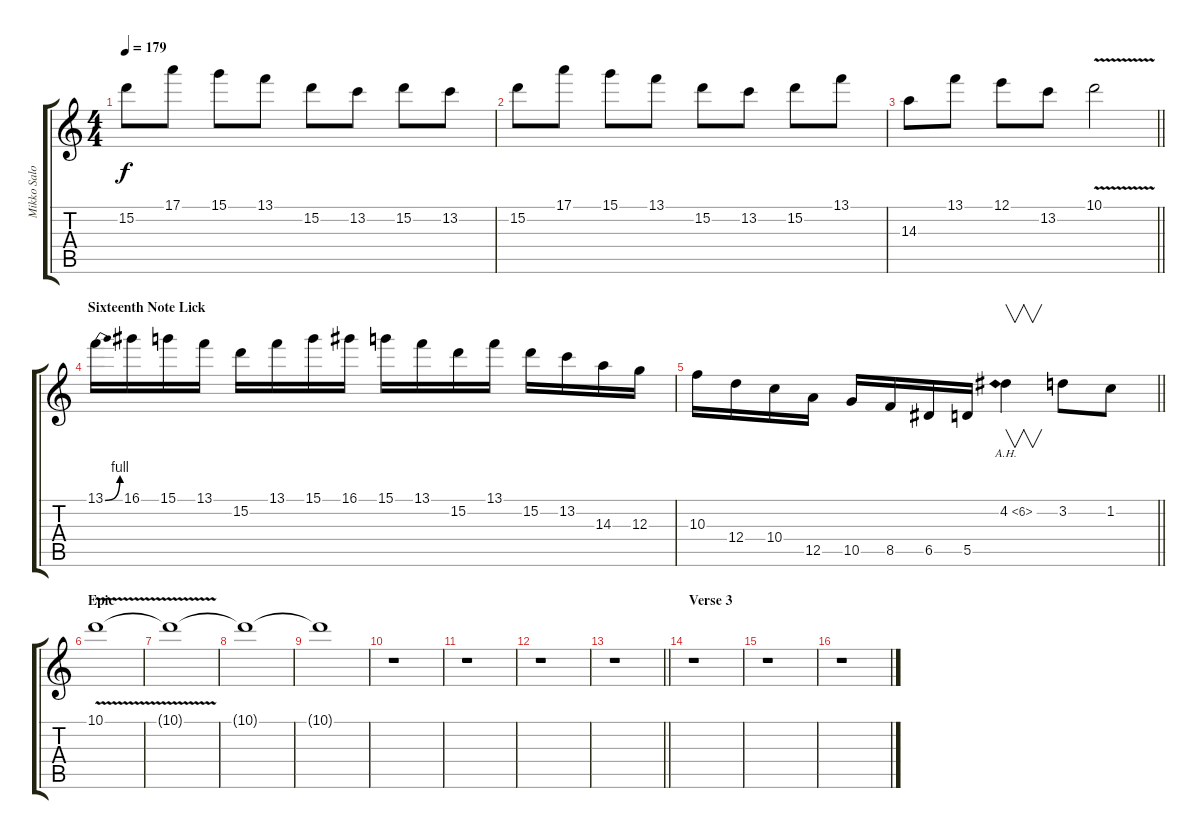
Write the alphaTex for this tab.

\track ("Mikko Salovaara (Lead Guitar + Solos)" "Mikko Salo") {instrument distortionguitar}
\staff {score tabs}
\tuning (E4 B3 G3 D3 A2 D2) {hide}
\ts (4 4)
\tempo 179
\clef g2
\ks c
15.2.8{dy f} 17.1.8 15.1.8 13.1.8 15.2.8 13.2.8 15.2.8 13.2.8 |
15.2.8 17.1.8 15.1.8 13.1.8 15.2.8 13.2.8 15.2.8 13.1.8 |
\barLineRight lightlight
14.3.8 13.1.8 12.1.8 13.2.8 10.1{v}.2 |
\section ("" "Sixteenth Note Lick")
13.1{be (bend 0 0 60 4)}.16 16.1.16 15.1.16 13.1.16 15.2.16 13.1.16 15.1.16 16.1.16 15.1.16 13.1.16 15.2.16 13.1.16 15.2.16 13.2.16 14.3.16 12.3.16 |
\barLineRight lightlight
10.3.16 12.4.16 10.4.16 12.5.16 10.5.16 8.5.16 6.5.16 5.5.16 4.2{ah 2}.4{v} 3.2.8 1.2.8 |
\section ("" "Epic")
10.1{v}.1 |
10.1{t}.1 |
10.1{t}.1 |
10.1{t}.1 |
r.1 |
r.1 |
r.1 |
\barLineRight lightlight
r.1 |
\section ("" "Verse 3")
r.1 |
r.1 |
r.1
